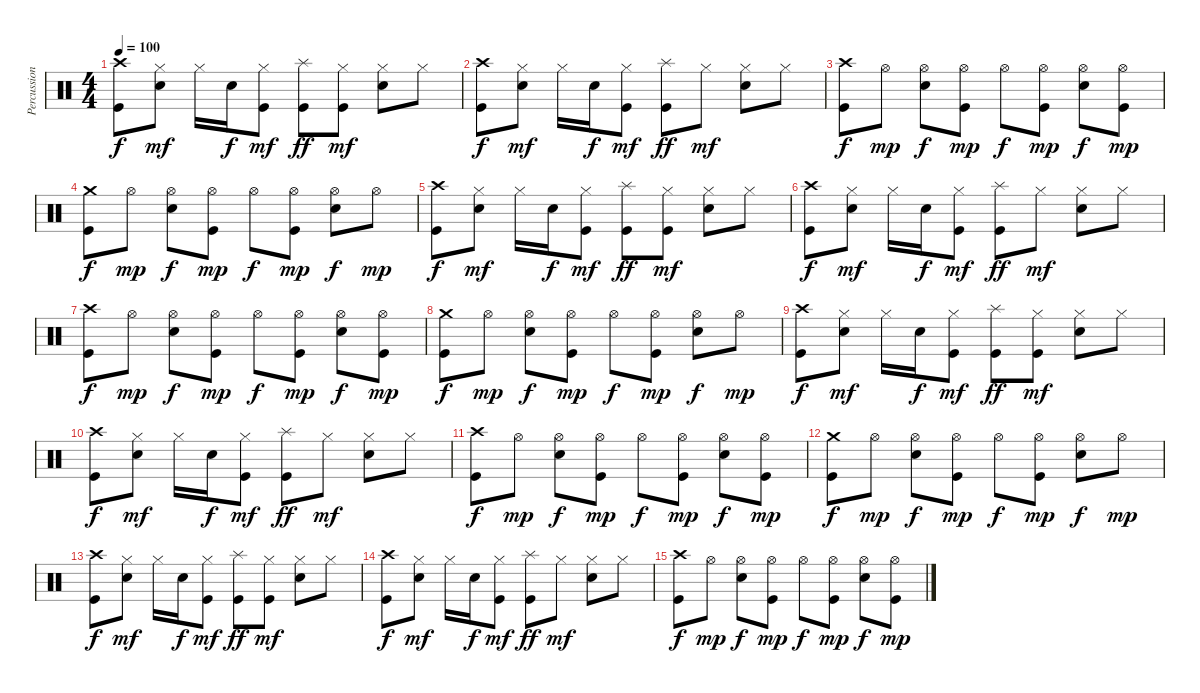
\track ("Percussion" "Percussion") {instrument percussion}
\staff {score}
\articulation defaults
\ts (4 4)
\tempo 100
\clef neutral
\ks c
("Crash high (hit)" "Kick (hit)").8{dy f} ("Hi-Hat (closed)" "Electric Snare (hit)").8{dy mf} "Hi-Hat (closed)".16 "Electric Snare (hit)".16{dy f} ("Hi-Hat (closed)" "Kick (hit)").8{dy mf} ("Splash (hit)" "Kick (hit)").8{dy ff} ("Hi-Hat (closed)" "Kick (hit)").8{dy mf} ("Hi-Hat (closed)" "Electric Snare (hit)").8 "Hi-Hat (closed)".8 |
("Crash high (hit)" "Kick (hit)").8{dy f} ("Hi-Hat (closed)" "Electric Snare (hit)").8{dy mf} "Hi-Hat (closed)".16 "Electric Snare (hit)".16{dy f} ("Hi-Hat (closed)" "Kick (hit)").8{dy mf} ("Splash (hit)" "Kick (hit)").8{dy ff} "Hi-Hat (closed)".8{dy mf} ("Hi-Hat (closed)" "Electric Snare (hit)").8 "Hi-Hat (closed)".8 |
("Crash high (hit)" "Kick (hit)").8{dy f} "Hi-Hat (open)".8{dy mp} ("Hi-Hat (open)" "Electric Snare (hit)").8{dy f} ("Hi-Hat (open)" "Kick (hit)").8{dy mp} "Hi-Hat (open)".8{dy f} ("Hi-Hat (open)" "Kick (hit)").8{dy mp} ("Hi-Hat (open)" "Electric Snare (hit)").8{dy f} ("Hi-Hat (open)" "Kick (hit)").8{dy mp} |
("Crash medium (hit)" "Kick (hit)").8{dy f} "Hi-Hat (open)".8{dy mp} ("Hi-Hat (open)" "Electric Snare (hit)").8{dy f} ("Hi-Hat (open)" "Kick (hit)").8{dy mp} "Hi-Hat (open)".8{dy f} ("Hi-Hat (open)" "Kick (hit)").8{dy mp} ("Hi-Hat (open)" "Electric Snare (hit)").8{dy f} "Hi-Hat (open)".8{dy mp} |
("Crash high (hit)" "Kick (hit)").8{dy f} ("Hi-Hat (closed)" "Electric Snare (hit)").8{dy mf} "Hi-Hat (closed)".16 "Electric Snare (hit)".16{dy f} ("Hi-Hat (closed)" "Kick (hit)").8{dy mf} ("Splash (hit)" "Kick (hit)").8{dy ff} ("Hi-Hat (closed)" "Kick (hit)").8{dy mf} ("Hi-Hat (closed)" "Electric Snare (hit)").8 "Hi-Hat (closed)".8 |
("Crash high (hit)" "Kick (hit)").8{dy f} ("Hi-Hat (closed)" "Electric Snare (hit)").8{dy mf} "Hi-Hat (closed)".16 "Electric Snare (hit)".16{dy f} ("Hi-Hat (closed)" "Kick (hit)").8{dy mf} ("Splash (hit)" "Kick (hit)").8{dy ff} "Hi-Hat (closed)".8{dy mf} ("Hi-Hat (closed)" "Electric Snare (hit)").8 "Hi-Hat (closed)".8 |
("Crash high (hit)" "Kick (hit)").8{dy f} "Hi-Hat (open)".8{dy mp} ("Hi-Hat (open)" "Electric Snare (hit)").8{dy f} ("Hi-Hat (open)" "Kick (hit)").8{dy mp} "Hi-Hat (open)".8{dy f} ("Hi-Hat (open)" "Kick (hit)").8{dy mp} ("Hi-Hat (open)" "Electric Snare (hit)").8{dy f} ("Hi-Hat (open)" "Kick (hit)").8{dy mp} |
("Crash medium (hit)" "Kick (hit)").8{dy f} "Hi-Hat (open)".8{dy mp} ("Hi-Hat (open)" "Electric Snare (hit)").8{dy f} ("Hi-Hat (open)" "Kick (hit)").8{dy mp} "Hi-Hat (open)".8{dy f} ("Hi-Hat (open)" "Kick (hit)").8{dy mp} ("Hi-Hat (open)" "Electric Snare (hit)").8{dy f} "Hi-Hat (open)".8{dy mp} |
("Crash high (hit)" "Kick (hit)").8{dy f} ("Hi-Hat (closed)" "Electric Snare (hit)").8{dy mf} "Hi-Hat (closed)".16 "Electric Snare (hit)".16{dy f} ("Hi-Hat (closed)" "Kick (hit)").8{dy mf} ("Splash (hit)" "Kick (hit)").8{dy ff} ("Hi-Hat (closed)" "Kick (hit)").8{dy mf} ("Hi-Hat (closed)" "Electric Snare (hit)").8 "Hi-Hat (closed)".8 |
("Crash high (hit)" "Kick (hit)").8{dy f} ("Hi-Hat (closed)" "Electric Snare (hit)").8{dy mf} "Hi-Hat (closed)".16 "Electric Snare (hit)".16{dy f} ("Hi-Hat (closed)" "Kick (hit)").8{dy mf} ("Splash (hit)" "Kick (hit)").8{dy ff} "Hi-Hat (closed)".8{dy mf} ("Hi-Hat (closed)" "Electric Snare (hit)").8 "Hi-Hat (closed)".8 |
("Crash high (hit)" "Kick (hit)").8{dy f} "Hi-Hat (open)".8{dy mp} ("Hi-Hat (open)" "Electric Snare (hit)").8{dy f} ("Hi-Hat (open)" "Kick (hit)").8{dy mp} "Hi-Hat (open)".8{dy f} ("Hi-Hat (open)" "Kick (hit)").8{dy mp} ("Hi-Hat (open)" "Electric Snare (hit)").8{dy f} ("Hi-Hat (open)" "Kick (hit)").8{dy mp} |
("Crash medium (hit)" "Kick (hit)").8{dy f} "Hi-Hat (open)".8{dy mp} ("Hi-Hat (open)" "Electric Snare (hit)").8{dy f} ("Hi-Hat (open)" "Kick (hit)").8{dy mp} "Hi-Hat (open)".8{dy f} ("Hi-Hat (open)" "Kick (hit)").8{dy mp} ("Hi-Hat (open)" "Electric Snare (hit)").8{dy f} "Hi-Hat (open)".8{dy mp} |
("Crash high (hit)" "Kick (hit)").8{dy f} ("Hi-Hat (closed)" "Electric Snare (hit)").8{dy mf} "Hi-Hat (closed)".16 "Electric Snare (hit)".16{dy f} ("Hi-Hat (closed)" "Kick (hit)").8{dy mf} ("Splash (hit)" "Kick (hit)").8{dy ff} ("Hi-Hat (closed)" "Kick (hit)").8{dy mf} ("Hi-Hat (closed)" "Electric Snare (hit)").8 "Hi-Hat (closed)".8 |
("Crash high (hit)" "Kick (hit)").8{dy f} ("Hi-Hat (closed)" "Electric Snare (hit)").8{dy mf} "Hi-Hat (closed)".16 "Electric Snare (hit)".16{dy f} ("Hi-Hat (closed)" "Kick (hit)").8{dy mf} ("Splash (hit)" "Kick (hit)").8{dy ff} "Hi-Hat (closed)".8{dy mf} ("Hi-Hat (closed)" "Electric Snare (hit)").8 "Hi-Hat (closed)".8 |
("Crash high (hit)" "Kick (hit)").8{dy f} "Hi-Hat (open)".8{dy mp} ("Hi-Hat (open)" "Electric Snare (hit)").8{dy f} ("Hi-Hat (open)" "Kick (hit)").8{dy mp} "Hi-Hat (open)".8{dy f} ("Hi-Hat (open)" "Kick (hit)").8{dy mp} ("Hi-Hat (open)" "Electric Snare (hit)").8{dy f} ("Hi-Hat (open)" "Kick (hit)").8{dy mp}
